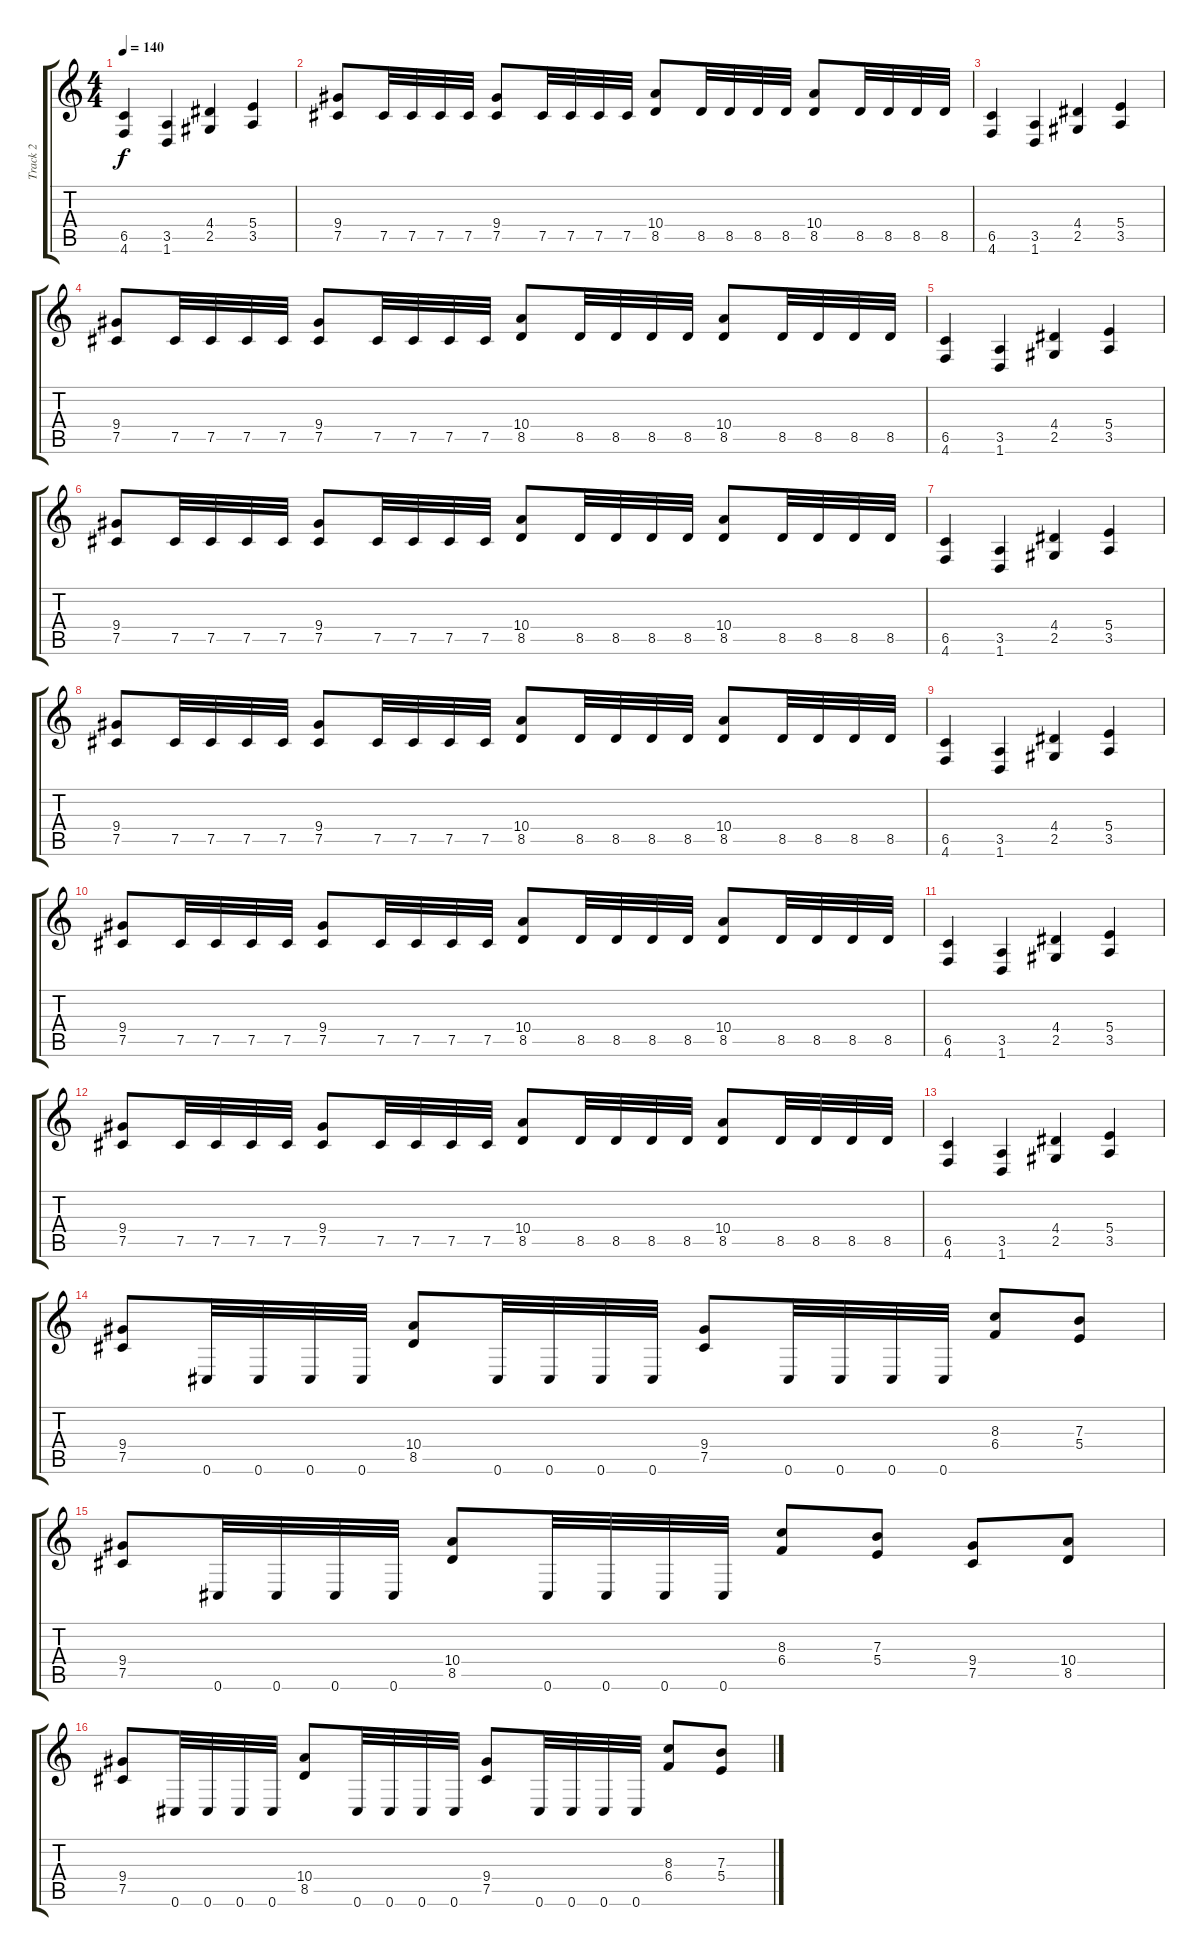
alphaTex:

\track ("Track 2" "Track 2") {instrument distortionguitar}
\staff {score tabs}
\tuning (Db4 Ab3 E3 B2 Gb2 Db2) {hide}
\ts (4 4)
\tempo 140
\clef g2
\ks c
(6.5 4.6).4{dy f} (3.5 1.6).4 (4.4 2.5).4 (5.4 3.5).4 |
(9.4 7.5).8 7.5.32 7.5.32 7.5.32 7.5.32 (9.4 7.5).8 7.5.32 7.5.32 7.5.32 7.5.32 (10.4 8.5).8 8.5.32 8.5.32 8.5.32 8.5.32 (10.4 8.5).8 8.5.32 8.5.32 8.5.32 8.5.32 |
(6.5 4.6).4 (3.5 1.6).4 (4.4 2.5).4 (5.4 3.5).4 |
(9.4 7.5).8 7.5.32 7.5.32 7.5.32 7.5.32 (9.4 7.5).8 7.5.32 7.5.32 7.5.32 7.5.32 (10.4 8.5).8 8.5.32 8.5.32 8.5.32 8.5.32 (10.4 8.5).8 8.5.32 8.5.32 8.5.32 8.5.32 |
(6.5 4.6).4 (3.5 1.6).4 (4.4 2.5).4 (5.4 3.5).4 |
(9.4 7.5).8 7.5.32 7.5.32 7.5.32 7.5.32 (9.4 7.5).8 7.5.32 7.5.32 7.5.32 7.5.32 (10.4 8.5).8 8.5.32 8.5.32 8.5.32 8.5.32 (10.4 8.5).8 8.5.32 8.5.32 8.5.32 8.5.32 |
(6.5 4.6).4 (3.5 1.6).4 (4.4 2.5).4 (5.4 3.5).4 |
(9.4 7.5).8 7.5.32 7.5.32 7.5.32 7.5.32 (9.4 7.5).8 7.5.32 7.5.32 7.5.32 7.5.32 (10.4 8.5).8 8.5.32 8.5.32 8.5.32 8.5.32 (10.4 8.5).8 8.5.32 8.5.32 8.5.32 8.5.32 |
(6.5 4.6).4 (3.5 1.6).4 (4.4 2.5).4 (5.4 3.5).4 |
(9.4 7.5).8 7.5.32 7.5.32 7.5.32 7.5.32 (9.4 7.5).8 7.5.32 7.5.32 7.5.32 7.5.32 (10.4 8.5).8 8.5.32 8.5.32 8.5.32 8.5.32 (10.4 8.5).8 8.5.32 8.5.32 8.5.32 8.5.32 |
(6.5 4.6).4 (3.5 1.6).4 (4.4 2.5).4 (5.4 3.5).4 |
(9.4 7.5).8 7.5.32 7.5.32 7.5.32 7.5.32 (9.4 7.5).8 7.5.32 7.5.32 7.5.32 7.5.32 (10.4 8.5).8 8.5.32 8.5.32 8.5.32 8.5.32 (10.4 8.5).8 8.5.32 8.5.32 8.5.32 8.5.32 |
(6.5 4.6).4 (3.5 1.6).4 (4.4 2.5).4 (5.4 3.5).4 |
(9.4 7.5).8 0.6.32 0.6.32 0.6.32 0.6.32 (10.4 8.5).8 0.6.32 0.6.32 0.6.32 0.6.32 (9.4 7.5).8 0.6.32 0.6.32 0.6.32 0.6.32 (8.3 6.4).8 (7.3 5.4).8 |
(9.4 7.5).8 0.6.32 0.6.32 0.6.32 0.6.32 (10.4 8.5).8 0.6.32 0.6.32 0.6.32 0.6.32 (8.3 6.4).8 (7.3 5.4).8 (9.4 7.5).8 (10.4 8.5).8 |
(9.4 7.5).8 0.6.32 0.6.32 0.6.32 0.6.32 (10.4 8.5).8 0.6.32 0.6.32 0.6.32 0.6.32 (9.4 7.5).8 0.6.32 0.6.32 0.6.32 0.6.32 (8.3 6.4).8 (7.3 5.4).8
